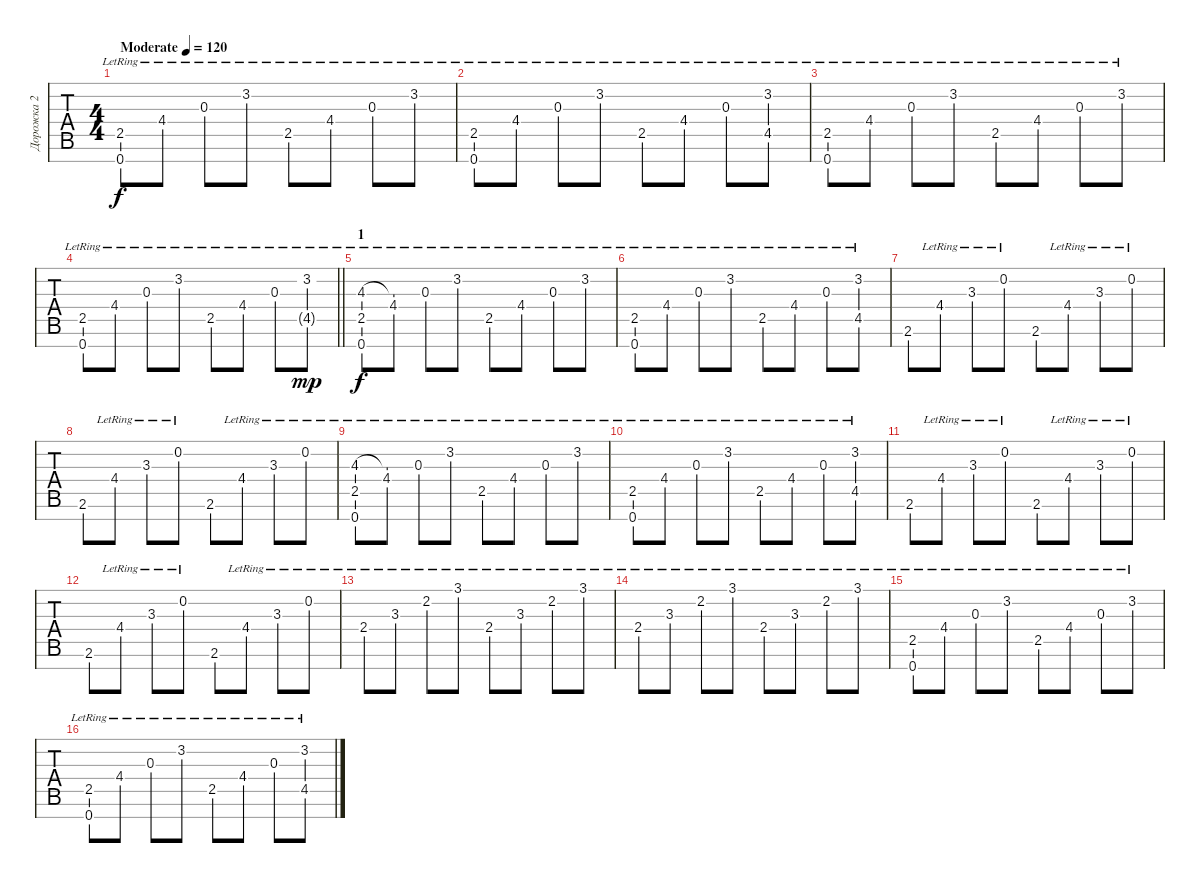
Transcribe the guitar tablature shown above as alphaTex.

\track ("Дорожка 2" "Дорожка 2") {instrument acousticgrandpiano}
\staff {tabs}
\tuning (E4 B3 G3 D3 A2 E2 B1) {hide}
\ts (4 4)
\tempo (120 "Moderate")
\clef g2
\ks c
(2.5{lr} 0.7{lr}).8{dy f instrument acousticgrandpiano} 4.4{lr}.8 0.3{lr}.8 3.2{lr}.8 2.5{lr}.8 4.4{lr}.8 0.3{lr}.8 3.2{lr}.8 |
(2.5{lr} 0.7{lr}).8 4.4{lr}.8 0.3{lr}.8 3.2{lr}.8 2.5{lr}.8 4.4{lr}.8 0.3{lr}.8 (3.2{lr} 4.5{lr}).8 |
(2.5{lr} 0.7{lr}).8 4.4{lr}.8 0.3{lr}.8 3.2{lr}.8 2.5{lr}.8 4.4{lr}.8 0.3{lr}.8 3.2{lr}.8 |
\barLineRight lightlight
(2.5{lr} 0.7{lr}).8 4.4{lr}.8 0.3{lr}.8 3.2{lr}.8 2.5{lr}.8 4.4{lr}.8 0.3{lr}.8 (3.2{lr} 4.5{g lr}).8{dy mp} |
\section ("" "1")
(4.3{lr} 2.5{lr} 0.7{lr}).8{dy f} (4.3{t} 4.4{lr}).8 0.3{lr}.8 3.2{lr}.8 2.5{lr}.8 4.4{lr}.8 0.3{lr}.8 3.2{lr}.8 |
(2.5{lr} 0.7{lr}).8 4.4{lr}.8 0.3{lr}.8 3.2{lr}.8 2.5{lr}.8 4.4{lr}.8 0.3{lr}.8 (3.2{lr} 4.5{lr}).8 |
2.6.8 4.4{lr}.8 3.3{lr}.8 0.2{lr}.8 2.6.8 4.4{lr}.8 3.3{lr}.8 0.2{lr}.8 |
2.6.8 4.4{lr}.8 3.3{lr}.8 0.2{lr}.8 2.6.8 4.4{lr}.8 3.3{lr}.8 0.2{lr}.8 |
(4.3{lr} 2.5{lr} 0.7{lr}).8 (4.3{t} 4.4{lr}).8 0.3{lr}.8 3.2{lr}.8 2.5{lr}.8 4.4{lr}.8 0.3{lr}.8 3.2{lr}.8 |
(2.5{lr} 0.7{lr}).8 4.4{lr}.8 0.3{lr}.8 3.2{lr}.8 2.5{lr}.8 4.4{lr}.8 0.3{lr}.8 (3.2{lr} 4.5{lr}).8 |
2.6.8 4.4{lr}.8 3.3{lr}.8 0.2{lr}.8 2.6.8 4.4{lr}.8 3.3{lr}.8 0.2{lr}.8 |
2.6.8 4.4{lr}.8 3.3{lr}.8 0.2{lr}.8 2.6.8 4.4{lr}.8 3.3{lr}.8 0.2{lr}.8 |
2.4{lr}.8 3.3{lr}.8 2.2{lr}.8 3.1{lr}.8 2.4{lr}.8 3.3{lr}.8 2.2{lr}.8 3.1{lr}.8 |
2.4{lr}.8 3.3{lr}.8 2.2{lr}.8 3.1{lr}.8 2.4{lr}.8 3.3{lr}.8 2.2{lr}.8 3.1{lr}.8 |
(2.5{lr} 0.7{lr}).8 4.4{lr}.8 0.3{lr}.8 3.2{lr}.8 2.5{lr}.8 4.4{lr}.8 0.3{lr}.8 3.2{lr}.8 |
(2.5{lr} 0.7{lr}).8 4.4{lr}.8 0.3{lr}.8 3.2{lr}.8 2.5{lr}.8 4.4{lr}.8 0.3{lr}.8 (3.2{lr} 4.5{lr}).8
